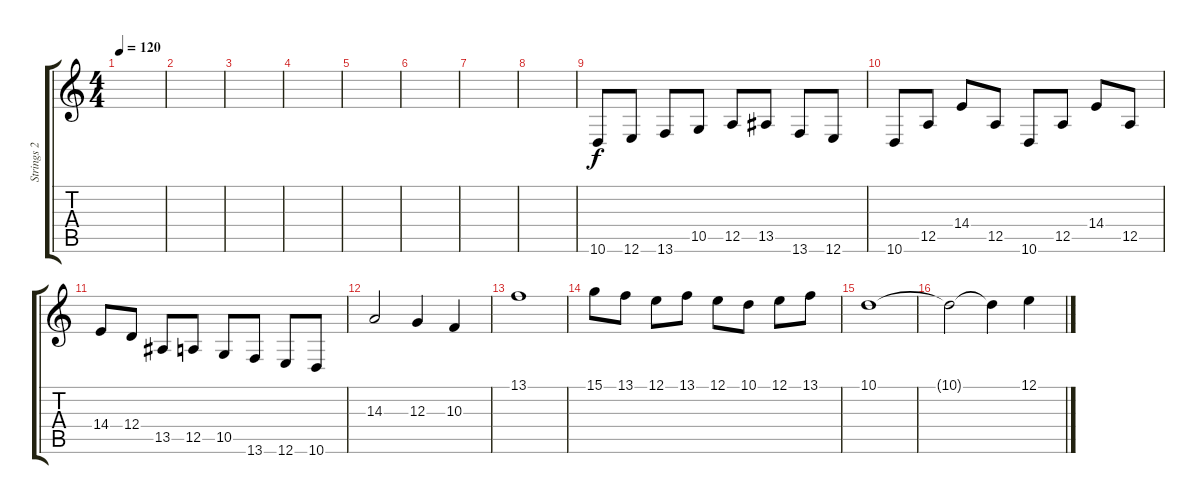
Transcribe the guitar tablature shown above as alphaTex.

\track ("Strings 2" "Strings 2") {instrument stringensemble1}
\staff {score tabs}
\tuning (E4 B3 G3 D3 A2 E2) {hide}
\ts (4 4)
\tempo 120
\clef g2
\ks c
|
|
|
|
|
|
|
|
10.6.8 12.6.8 13.6.8 10.5.8 12.5.8 13.5.8 13.6.8 12.6.8 |
10.6.8 12.5.8 14.4.8 12.5.8 10.6.8 12.5.8 14.4.8 12.5.8 |
14.4.8 12.4.8 13.5.8 12.5.8 10.5.8 13.6.8 12.6.8 10.6.8 |
14.3.2 12.3.4 10.3.4 |
13.1.1 |
15.1.8 13.1.8 12.1.8 13.1.8 12.1.8 10.1.8 12.1.8 13.1.8 |
10.1.1 |
10.1{t}.2 10.1{t}.4 12.1.4
